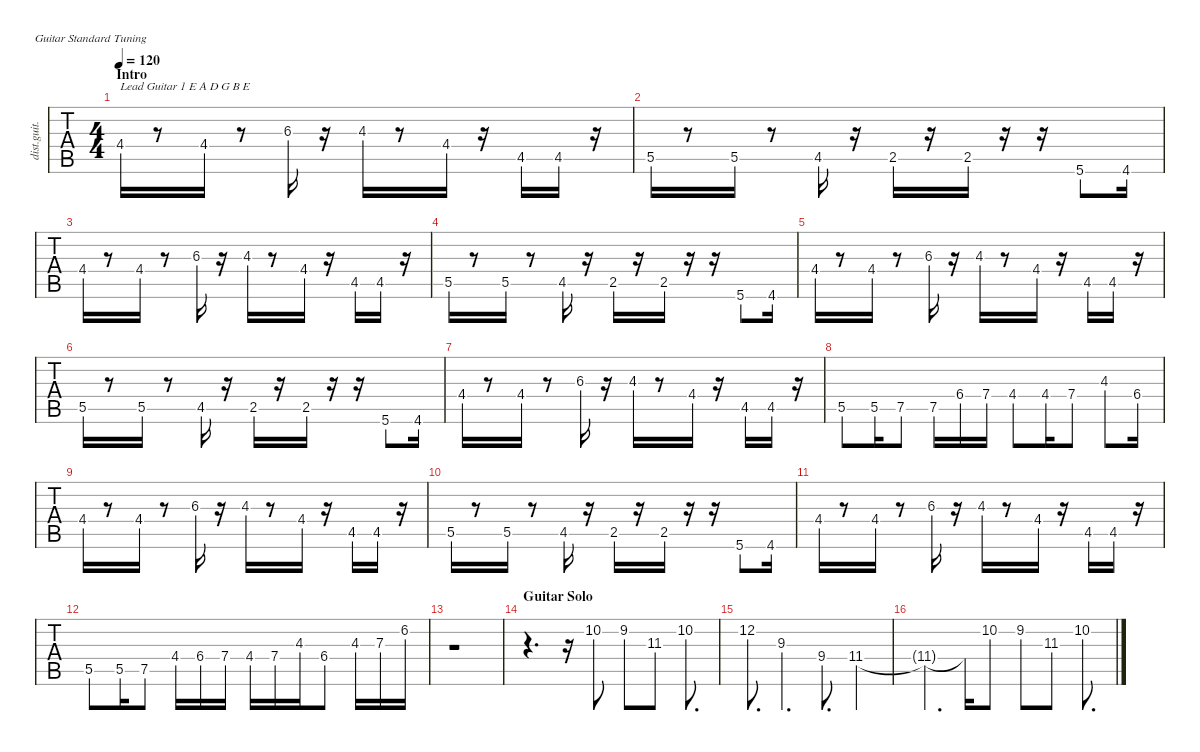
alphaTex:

\defaultSystemsLayout 4
\hideDynamics
\bracketExtendMode nobrackets
\track ("Lead Guitar 1" "dist.guit.") {instrument distortionguitar}
\staff {tabs}
\tuning (E4 B3 G3 D3 A2 E2)
\ts (4 4)
\section ("" "Intro")
\tempo 120
\clef g2
\ks c
4.4{acc #}.16{txt "Lead Guitar 1 E A D G B E" dy f instrument distortionguitar beam Up} r.8{beam Up} 4.4{acc #}.16{beam Up} r.8{beam Down} 6.3{acc #}.16{beam Down} r.16{beam Down} 4.3.16{beam Up} r.8{beam Up} 4.4{acc #}.16{beam Up} r.16{beam Down} 4.5{acc #}.16{beam Up} 4.5{acc #}.16{beam Up} r.16{beam Down} |
5.5.16{beam Up} r.8{beam Up} 5.5.16{beam Up} r.8{beam Down} 4.5{acc #}.16{beam Up} r.16{beam Down} 2.5.16{beam Up} r.16{beam Up} 2.5.16{beam Up} r.16{beam Down} r.16{beam Down} 5.6.8{beam Up} 4.6{acc #}.16{beam Up} |
4.4{acc #}.16{beam Up} r.8{beam Up} 4.4{acc #}.16{beam Up} r.8{beam Down} 6.3{acc #}.16{beam Down} r.16{beam Down} 4.3.16{beam Up} r.8{beam Up} 4.4{acc #}.16{beam Up} r.16{beam Down} 4.5{acc #}.16{beam Up} 4.5{acc #}.16{beam Up} r.16{beam Down} |
5.5.16{beam Up} r.8{beam Up} 5.5.16{beam Up} r.8{beam Down} 4.5{acc #}.16{beam Up} r.16{beam Down} 2.5.16{beam Up} r.16{beam Up} 2.5.16{beam Up} r.16{beam Down} r.16{beam Down} 5.6.8{beam Up} 4.6{acc #}.16{beam Up} |
4.4{acc #}.16{beam Up} r.8{beam Up} 4.4{acc #}.16{beam Up} r.8{beam Down} 6.3{acc #}.16{beam Down} r.16{beam Down} 4.3.16{beam Up} r.8{beam Up} 4.4{acc #}.16{beam Up} r.16{beam Down} 4.5{acc #}.16{beam Up} 4.5{acc #}.16{beam Up} r.16{beam Down} |
5.5.16{beam Up} r.8{beam Up} 5.5.16{beam Up} r.8{beam Down} 4.5{acc #}.16{beam Up} r.16{beam Down} 2.5.16{beam Up} r.16{beam Up} 2.5.16{beam Up} r.16{beam Down} r.16{beam Down} 5.6.8{beam Up} 4.6{acc #}.16{beam Up} |
4.4{acc #}.16{beam Up} r.8{beam Up} 4.4{acc #}.16{beam Up} r.8{beam Down} 6.3{acc #}.16{beam Down} r.16{beam Down} 4.3.16{beam Up} r.8{beam Up} 4.4{acc #}.16{beam Up} r.16{beam Down} 4.5{acc #}.16{beam Up} 4.5{acc #}.16{beam Up} r.16{beam Down} |
5.5.8{beam Up} 5.5.16{beam Up} 7.5.8{beam Up} 7.5.16{beam Up} 6.4{acc #}.16{beam Up} 7.4.16{beam Up} 4.4{acc #}.8{beam Up} 4.4{acc #}.16{beam Up} 7.4.8{beam Up} 4.3.8{beam Up} 6.4{acc #}.16{beam Up} |
4.4{acc #}.16{beam Up} r.8{beam Up} 4.4{acc #}.16{beam Up} r.8{beam Down} 6.3{acc #}.16{beam Down} r.16{beam Down} 4.3.16{beam Up} r.8{beam Up} 4.4{acc #}.16{beam Up} r.16{beam Down} 4.5{acc #}.16{beam Up} 4.5{acc #}.16{beam Up} r.16{beam Down} |
5.5.16{beam Up} r.8{beam Up} 5.5.16{beam Up} r.8{beam Down} 4.5{acc #}.16{beam Up} r.16{beam Down} 2.5.16{beam Up} r.16{beam Up} 2.5.16{beam Up} r.16{beam Down} r.16{beam Down} 5.6.8{beam Up} 4.6{acc #}.16{beam Up} |
4.4{acc #}.16{beam Up} r.8{beam Up} 4.4{acc #}.16{beam Up} r.8{beam Down} 6.3{acc #}.16{beam Down} r.16{beam Down} 4.3.16{beam Up} r.8{beam Up} 4.4{acc #}.16{beam Up} r.16{beam Down} 4.5{acc #}.16{beam Up} 4.5{acc #}.16{beam Up} r.16{beam Down} |
5.5.8{beam Up} 5.5.16{beam Up} 7.5.8{beam Up} 4.4{acc #}.16{beam Up} 6.4{acc #}.16{beam Up} 7.4.16{beam Up} 4.4{acc #}.16{beam Up} 7.4.16{beam Up} 4.3.16{beam Up} 6.4{acc #}.8{beam Up} 4.3.16{beam Down} 7.3.16{beam Down} 6.2.16{beam Down} |
r.1{beam Down} |
\section ("" "Guitar Solo")
r.4{d instrument overdrivenguitar beam Down} r.16{beam Down} 10.2.8{beam Down} 9.2{acc #}.8{beam Down} 11.3{acc #}.8{beam Down} 10.2.8{d beam Down} |
12.2.8{d beam Down} 9.3.4{d beam Down} 9.4.8{d beam Down} 11.4{acc #}.4{beam Down} |
11.4{t acc #}.4{d beam Down} 11.4{t acc #}.16{beam Down} 10.2.8{beam Down} 9.2{acc #}.8{beam Down} 11.3{acc #}.8{beam Down} 10.2.8{d beam Down}
